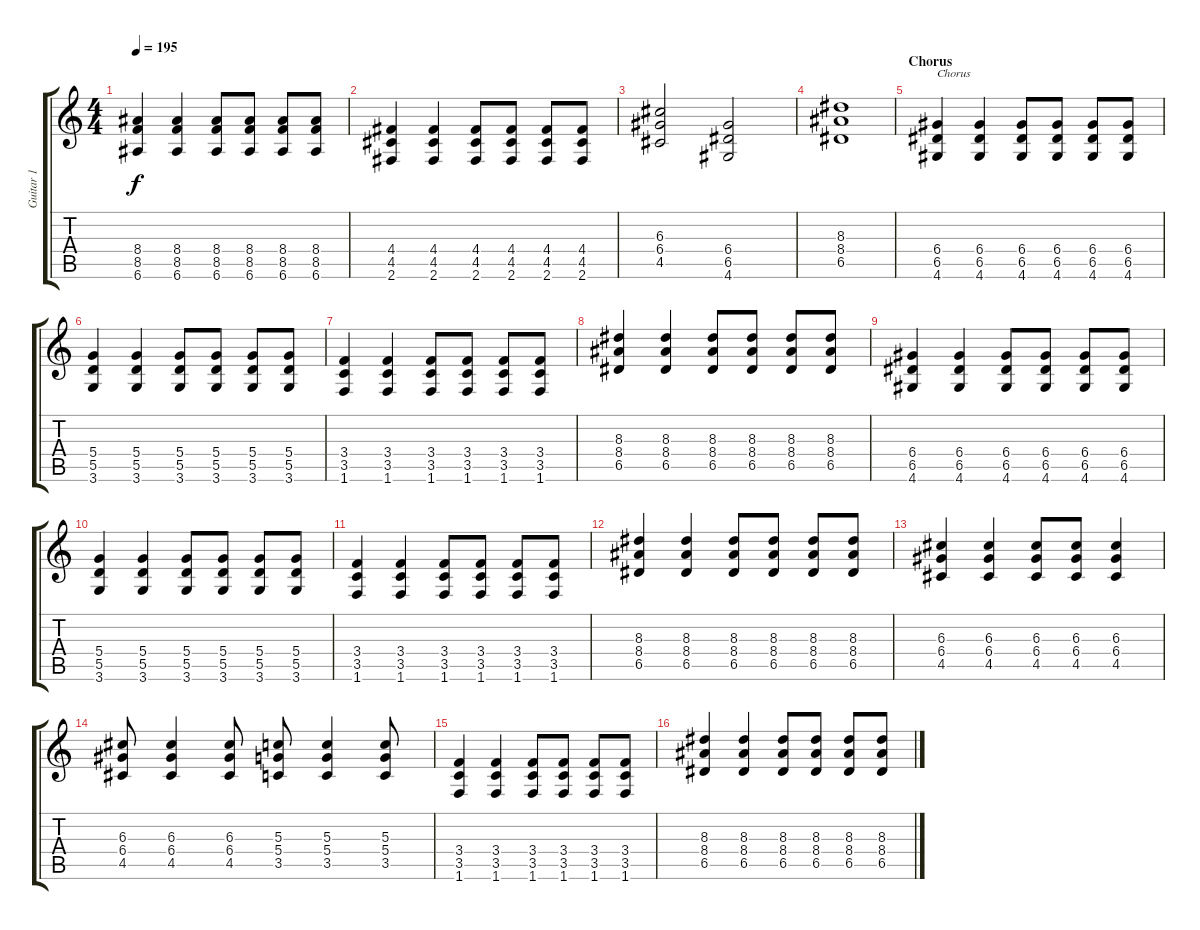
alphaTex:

\track ("Guitar 1" "Guitar 1") {instrument distortionguitar}
\staff {score tabs}
\tuning (E4 B3 G3 D3 A2 E2) {hide}
\ts (4 4)
\tempo 195
\clef g2
\ks c
(8.4 8.5 6.6).4{dy f} (8.4 8.5 6.6).4 (8.4 8.5 6.6).8 (8.4 8.5 6.6).8 (8.4 8.5 6.6).8 (8.4 8.5 6.6).8 |
(4.4 4.5 2.6).4 (4.4 4.5 2.6).4 (4.4 4.5 2.6).8 (4.4 4.5 2.6).8 (4.4 4.5 2.6).8 (4.4 4.5 2.6).8 |
(6.3 6.4 4.5).2 (6.4 6.5 4.6).2 |
(8.3 8.4 6.5).1 |
\section ("" "Chorus")
(6.4 6.5 4.6).4{txt "Chorus"} (6.4 6.5 4.6).4 (6.4 6.5 4.6).8 (6.4 6.5 4.6).8 (6.4 6.5 4.6).8 (6.4 6.5 4.6).8 |
(5.4 5.5 3.6).4 (5.4 5.5 3.6).4 (5.4 5.5 3.6).8 (5.4 5.5 3.6).8 (5.4 5.5 3.6).8 (5.4 5.5 3.6).8 |
(3.4 3.5 1.6).4 (3.4 3.5 1.6).4 (3.4 3.5 1.6).8 (3.4 3.5 1.6).8 (3.4 3.5 1.6).8 (3.4 3.5 1.6).8 |
(8.3 8.4 6.5).4 (8.3 8.4 6.5).4 (8.3 8.4 6.5).8 (8.3 8.4 6.5).8 (8.3 8.4 6.5).8 (8.3 8.4 6.5).8 |
(6.4 6.5 4.6).4 (6.4 6.5 4.6).4 (6.4 6.5 4.6).8 (6.4 6.5 4.6).8 (6.4 6.5 4.6).8 (6.4 6.5 4.6).8 |
(5.4 5.5 3.6).4 (5.4 5.5 3.6).4 (5.4 5.5 3.6).8 (5.4 5.5 3.6).8 (5.4 5.5 3.6).8 (5.4 5.5 3.6).8 |
(3.4 3.5 1.6).4 (3.4 3.5 1.6).4 (3.4 3.5 1.6).8 (3.4 3.5 1.6).8 (3.4 3.5 1.6).8 (3.4 3.5 1.6).8 |
(8.3 8.4 6.5).4 (8.3 8.4 6.5).4 (8.3 8.4 6.5).8 (8.3 8.4 6.5).8 (8.3 8.4 6.5).8 (8.3 8.4 6.5).8 |
(6.3 6.4 4.5).4 (6.3 6.4 4.5).4 (6.3 6.4 4.5).8 (6.3 6.4 4.5).8 (6.3 6.4 4.5).4 |
(6.3 6.4 4.5).8 (6.3 6.4 4.5).4 (6.3 6.4 4.5).8 (5.3 5.4 3.5).8 (5.3 5.4 3.5).4 (5.3 5.4 3.5).8 |
(3.4 3.5 1.6).4 (3.4 3.5 1.6).4 (3.4 3.5 1.6).8 (3.4 3.5 1.6).8 (3.4 3.5 1.6).8 (3.4 3.5 1.6).8 |
(8.3 8.4 6.5).4 (8.3 8.4 6.5).4 (8.3 8.4 6.5).8 (8.3 8.4 6.5).8 (8.3 8.4 6.5).8 (8.3 8.4 6.5).8
